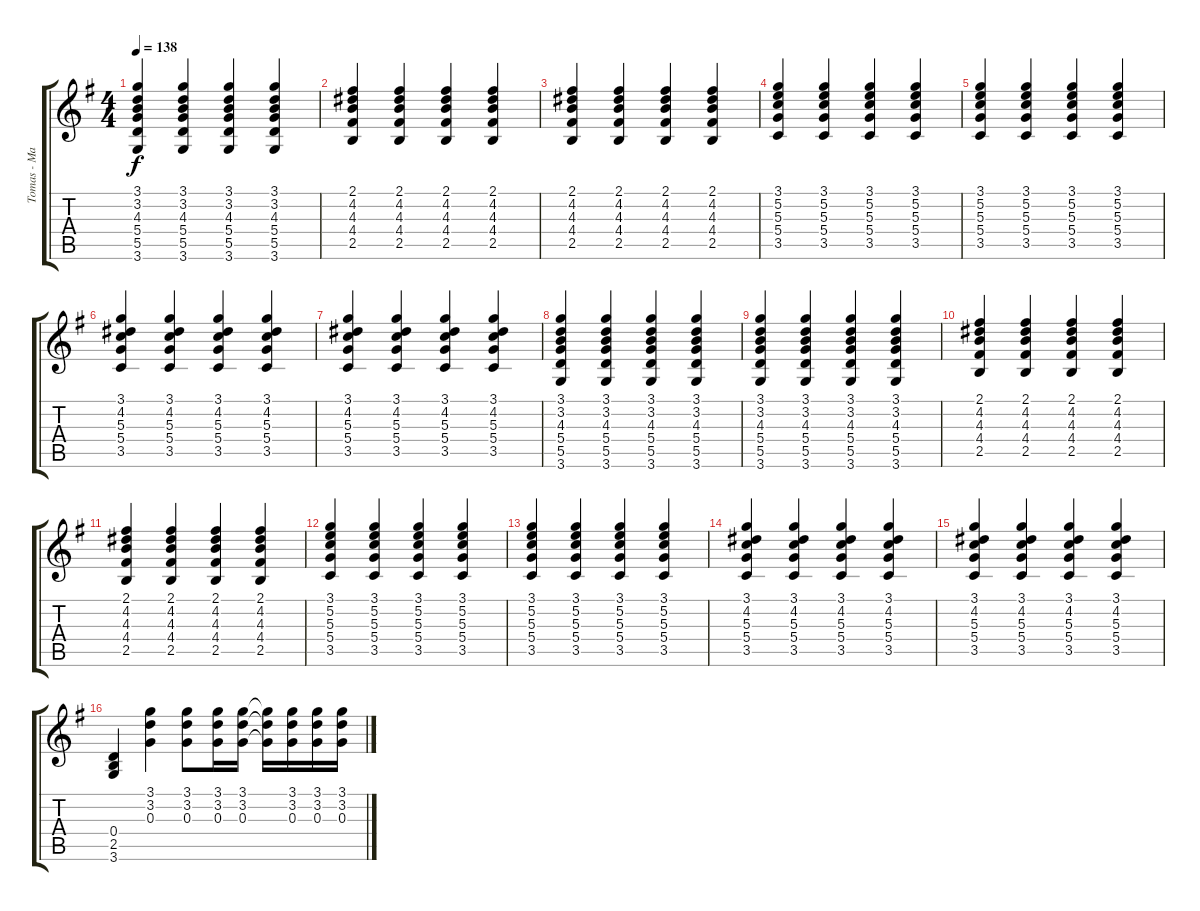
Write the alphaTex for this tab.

\track ("Tomas - Main Guitar" "Tomas - Ma") {instrument electricguitarclean}
\staff {score tabs}
\tuning (E4 B3 G3 D3 A2 E2) {hide}
\ts (4 4)
\tempo 138
\clef g2
\ks g
(3.1 3.2 4.3 5.4 5.5 3.6).4{dy f} (3.1 3.2 4.3 5.4 5.5 3.6).4 (3.1 3.2 4.3 5.4 5.5 3.6).4 (3.1 3.2 4.3 5.4 5.5 3.6).4 |
(2.1 4.2 4.3 4.4 2.5).4 (2.1 4.2 4.3 4.4 2.5).4 (2.1 4.2 4.3 4.4 2.5).4 (2.1 4.2 4.3 4.4 2.5).4 |
(2.1 4.2 4.3 4.4 2.5).4 (2.1 4.2 4.3 4.4 2.5).4 (2.1 4.2 4.3 4.4 2.5).4 (2.1 4.2 4.3 4.4 2.5).4 |
(3.1 5.2 5.3 5.4 3.5).4 (3.1 5.2 5.3 5.4 3.5).4 (3.1 5.2 5.3 5.4 3.5).4 (3.1 5.2 5.3 5.4 3.5).4 |
(3.1 5.2 5.3 5.4 3.5).4 (3.1 5.2 5.3 5.4 3.5).4 (3.1 5.2 5.3 5.4 3.5).4 (3.1 5.2 5.3 5.4 3.5).4 |
(3.1 4.2 5.3 5.4 3.5).4 (3.1 4.2 5.3 5.4 3.5).4 (3.1 4.2 5.3 5.4 3.5).4 (3.1 4.2 5.3 5.4 3.5).4 |
(3.1 4.2 5.3 5.4 3.5).4 (3.1 4.2 5.3 5.4 3.5).4 (3.1 4.2 5.3 5.4 3.5).4 (3.1 4.2 5.3 5.4 3.5).4 |
(3.1 3.2 4.3 5.4 5.5 3.6).4 (3.1 3.2 4.3 5.4 5.5 3.6).4 (3.1 3.2 4.3 5.4 5.5 3.6).4 (3.1 3.2 4.3 5.4 5.5 3.6).4 |
(3.1 3.2 4.3 5.4 5.5 3.6).4 (3.1 3.2 4.3 5.4 5.5 3.6).4 (3.1 3.2 4.3 5.4 5.5 3.6).4 (3.1 3.2 4.3 5.4 5.5 3.6).4 |
(2.1 4.2 4.3 4.4 2.5).4 (2.1 4.2 4.3 4.4 2.5).4 (2.1 4.2 4.3 4.4 2.5).4 (2.1 4.2 4.3 4.4 2.5).4 |
(2.1 4.2 4.3 4.4 2.5).4 (2.1 4.2 4.3 4.4 2.5).4 (2.1 4.2 4.3 4.4 2.5).4 (2.1 4.2 4.3 4.4 2.5).4 |
(3.1 5.2 5.3 5.4 3.5).4 (3.1 5.2 5.3 5.4 3.5).4 (3.1 5.2 5.3 5.4 3.5).4 (3.1 5.2 5.3 5.4 3.5).4 |
(3.1 5.2 5.3 5.4 3.5).4 (3.1 5.2 5.3 5.4 3.5).4 (3.1 5.2 5.3 5.4 3.5).4 (3.1 5.2 5.3 5.4 3.5).4 |
(3.1 4.2 5.3 5.4 3.5).4 (3.1 4.2 5.3 5.4 3.5).4 (3.1 4.2 5.3 5.4 3.5).4 (3.1 4.2 5.3 5.4 3.5).4 |
(3.1 4.2 5.3 5.4 3.5).4 (3.1 4.2 5.3 5.4 3.5).4 (3.1 4.2 5.3 5.4 3.5).4 (3.1 4.2 5.3 5.4 3.5).4 |
(0.4 2.5 3.6).4 (3.1 3.2 0.3).4 (3.1 3.2 0.3).8 (3.1 3.2 0.3).16 (3.1 3.2 0.3).16 (3.1{t} 3.2{t} 0.3{t}).16 (3.1 3.2 0.3).16 (3.1 3.2 0.3).16 (3.1 3.2 0.3).16
